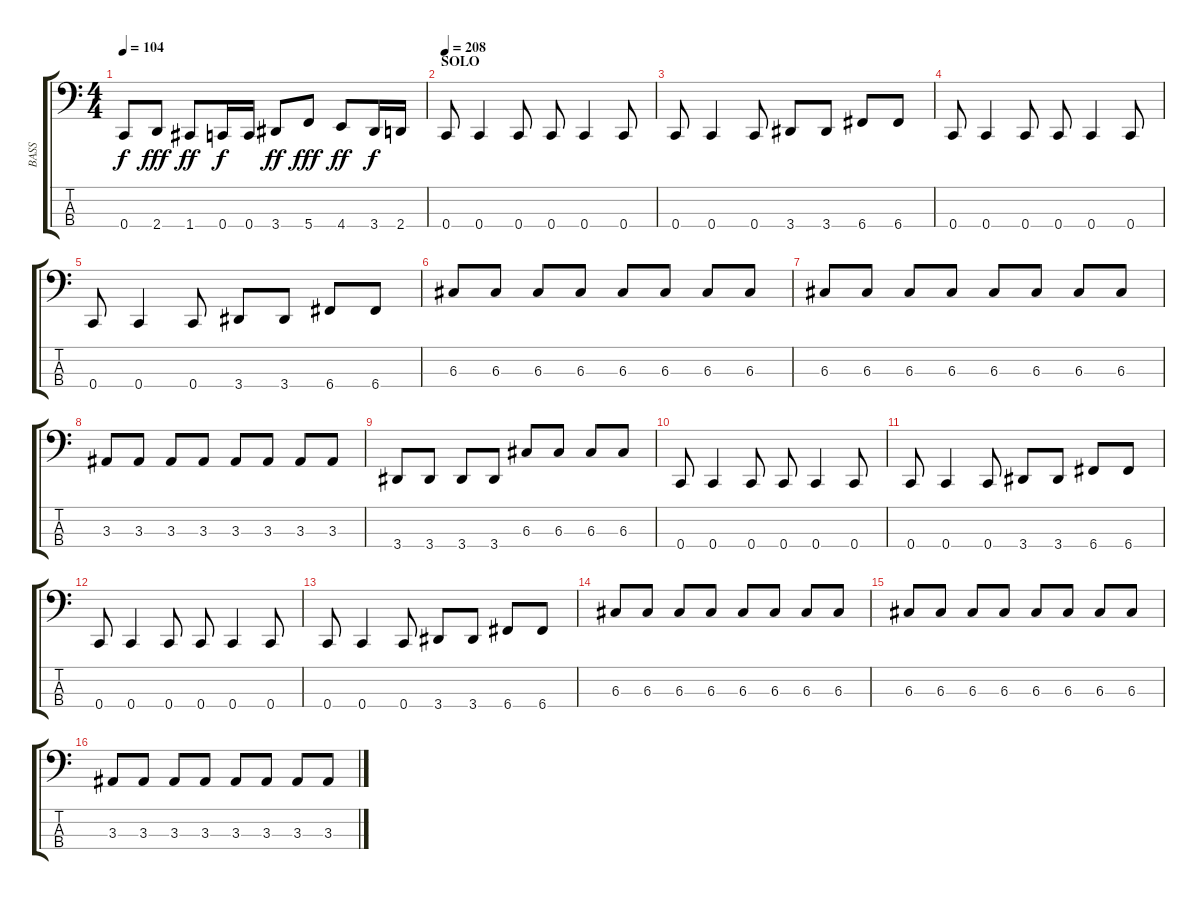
\track ("BASS" "BASS") {instrument electricbassfinger}
\staff {score tabs}
\tuning (F2 C2 G1 C1) {hide}
\ts (4 4)
\tempo 104
\clef f4
\ks c
0.4.8{dy f} 2.4.8{dy fff} 1.4.8{dy ff} 0.4.16{dy f} 0.4.16 3.4.8{dy ff} 5.4.8{dy fff} 4.4.8{dy ff} 3.4.16{dy f} 2.4.16 |
\section ("" "SOLO")
\tempo 208
0.4.8 0.4.4 0.4.8 0.4.8 0.4.4 0.4.8 |
0.4.8 0.4.4 0.4.8 3.4.8 3.4.8 6.4.8 6.4.8 |
0.4.8 0.4.4 0.4.8 0.4.8 0.4.4 0.4.8 |
0.4.8 0.4.4 0.4.8 3.4.8 3.4.8 6.4.8 6.4.8 |
6.3.8 6.3.8 6.3.8 6.3.8 6.3.8 6.3.8 6.3.8 6.3.8 |
6.3.8 6.3.8 6.3.8 6.3.8 6.3.8 6.3.8 6.3.8 6.3.8 |
3.3.8 3.3.8 3.3.8 3.3.8 3.3.8 3.3.8 3.3.8 3.3.8 |
3.4.8 3.4.8 3.4.8 3.4.8 6.3.8 6.3.8 6.3.8 6.3.8 |
0.4.8 0.4.4 0.4.8 0.4.8 0.4.4 0.4.8 |
0.4.8 0.4.4 0.4.8 3.4.8 3.4.8 6.4.8 6.4.8 |
0.4.8 0.4.4 0.4.8 0.4.8 0.4.4 0.4.8 |
0.4.8 0.4.4 0.4.8 3.4.8 3.4.8 6.4.8 6.4.8 |
6.3.8 6.3.8 6.3.8 6.3.8 6.3.8 6.3.8 6.3.8 6.3.8 |
6.3.8 6.3.8 6.3.8 6.3.8 6.3.8 6.3.8 6.3.8 6.3.8 |
3.3.8 3.3.8 3.3.8 3.3.8 3.3.8 3.3.8 3.3.8 3.3.8
